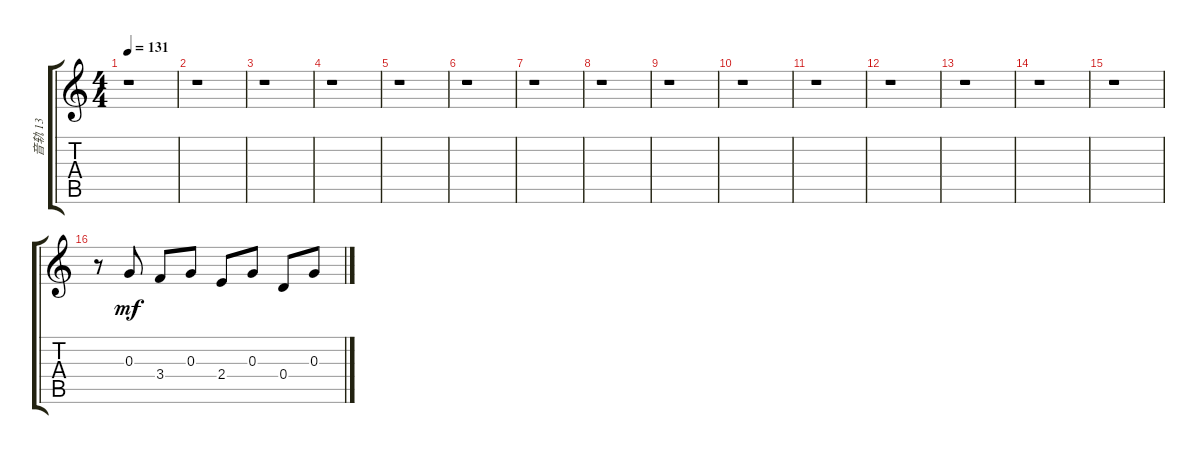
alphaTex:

\track ("音轨 13" "音轨 13") {instrument distortionguitar}
\staff {score tabs}
\tuning (E4 B3 G3 D3 A2 E2) {hide}
\ts (4 4)
\tempo 131
\clef g2
\ks c
r.1{dy mp} |
r.1 |
r.1 |
r.1 |
r.1 |
r.1 |
r.1 |
r.1 |
r.1 |
r.1 |
r.1 |
r.1 |
r.1 |
r.1 |
r.1 |
r.8 0.3.8{dy mf} 3.4.8 0.3.8 2.4.8 0.3.8 0.4.8 0.3.8
